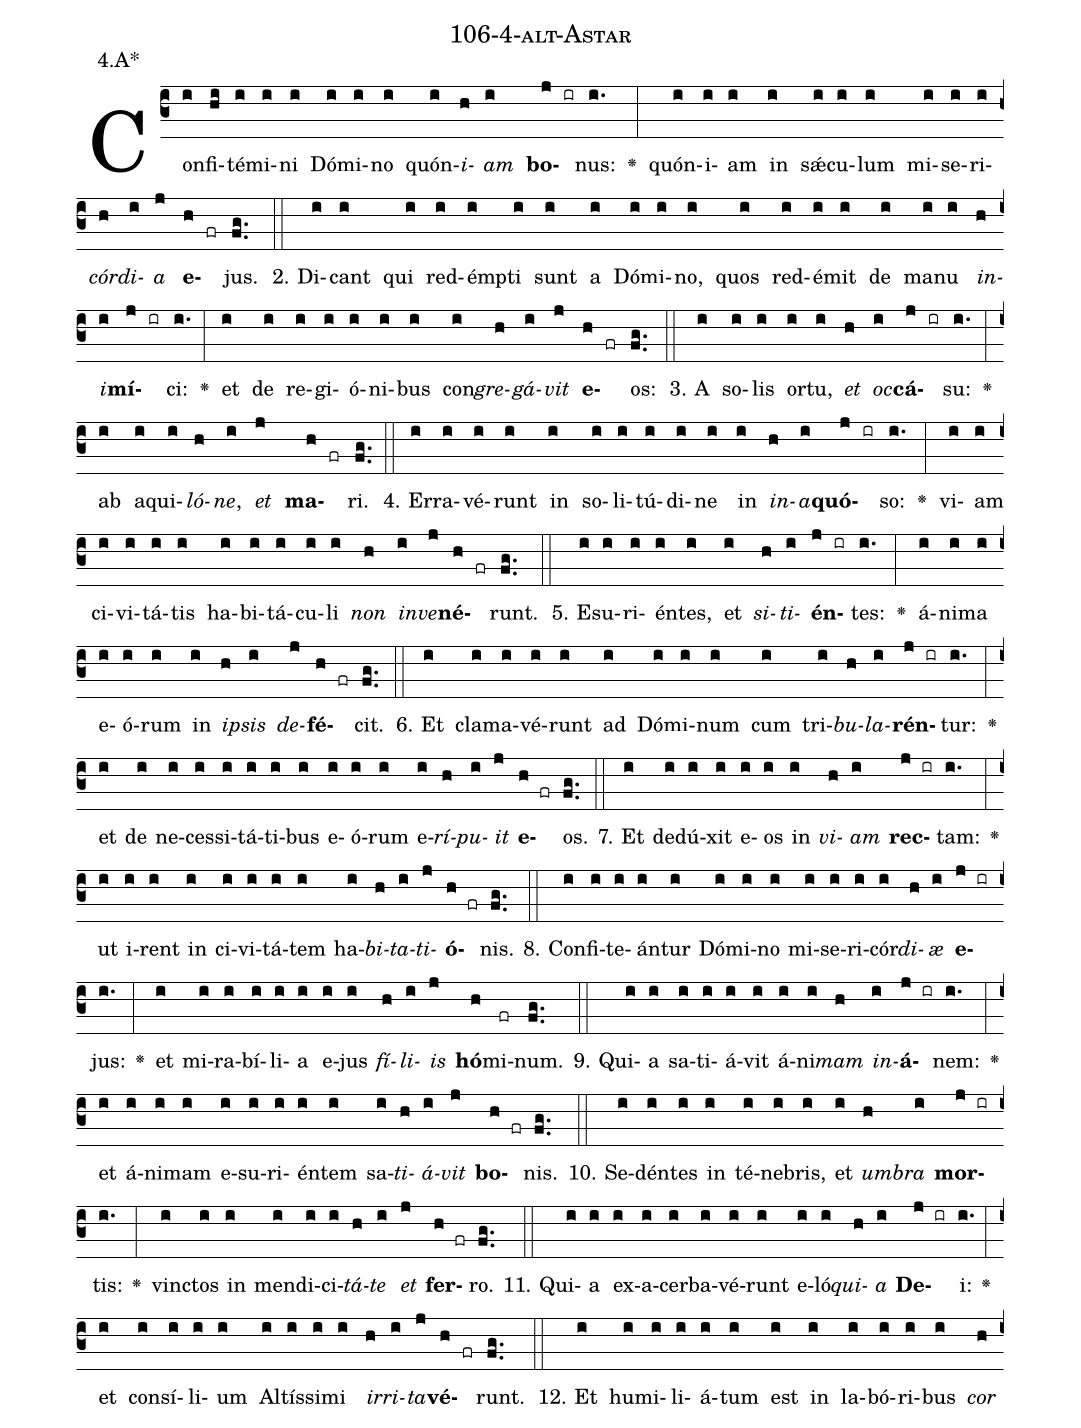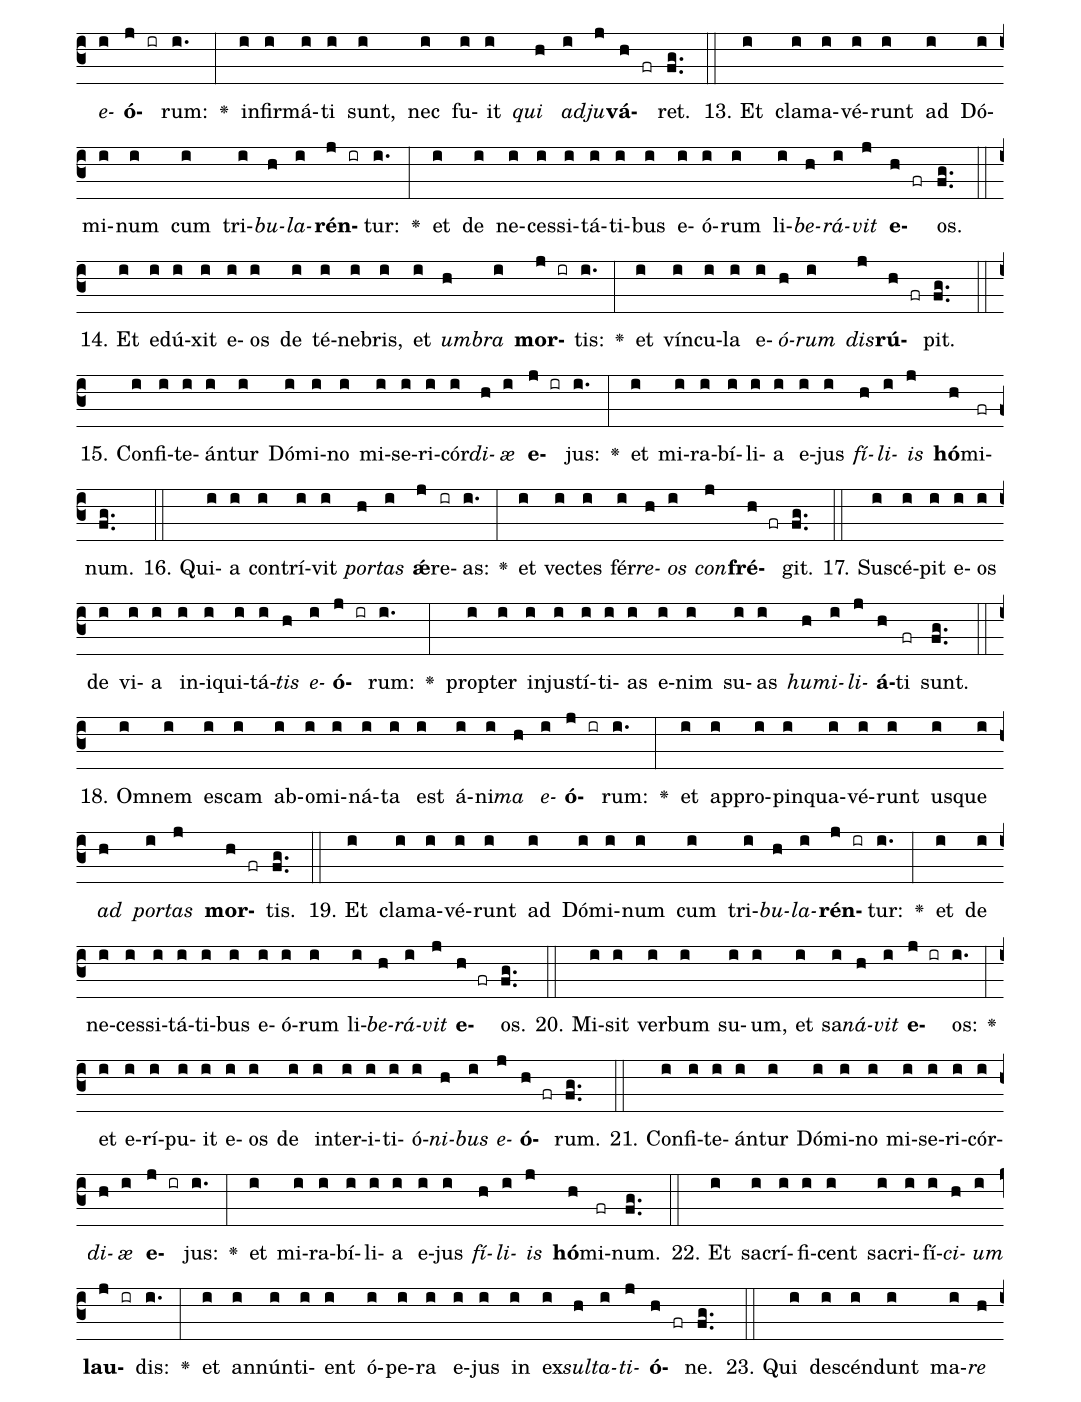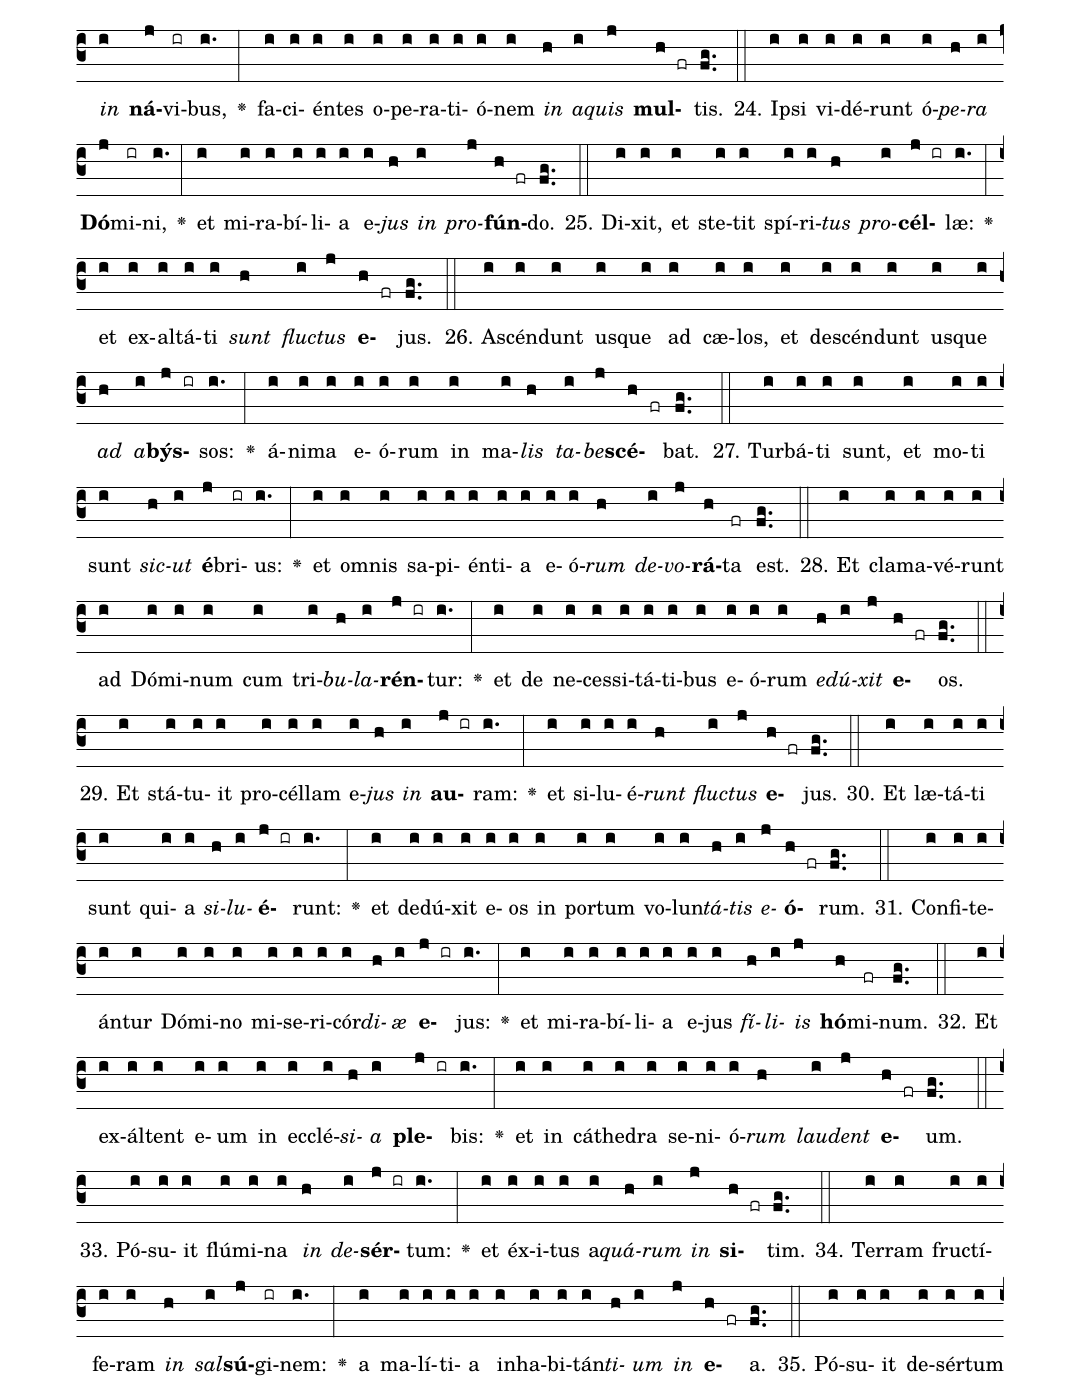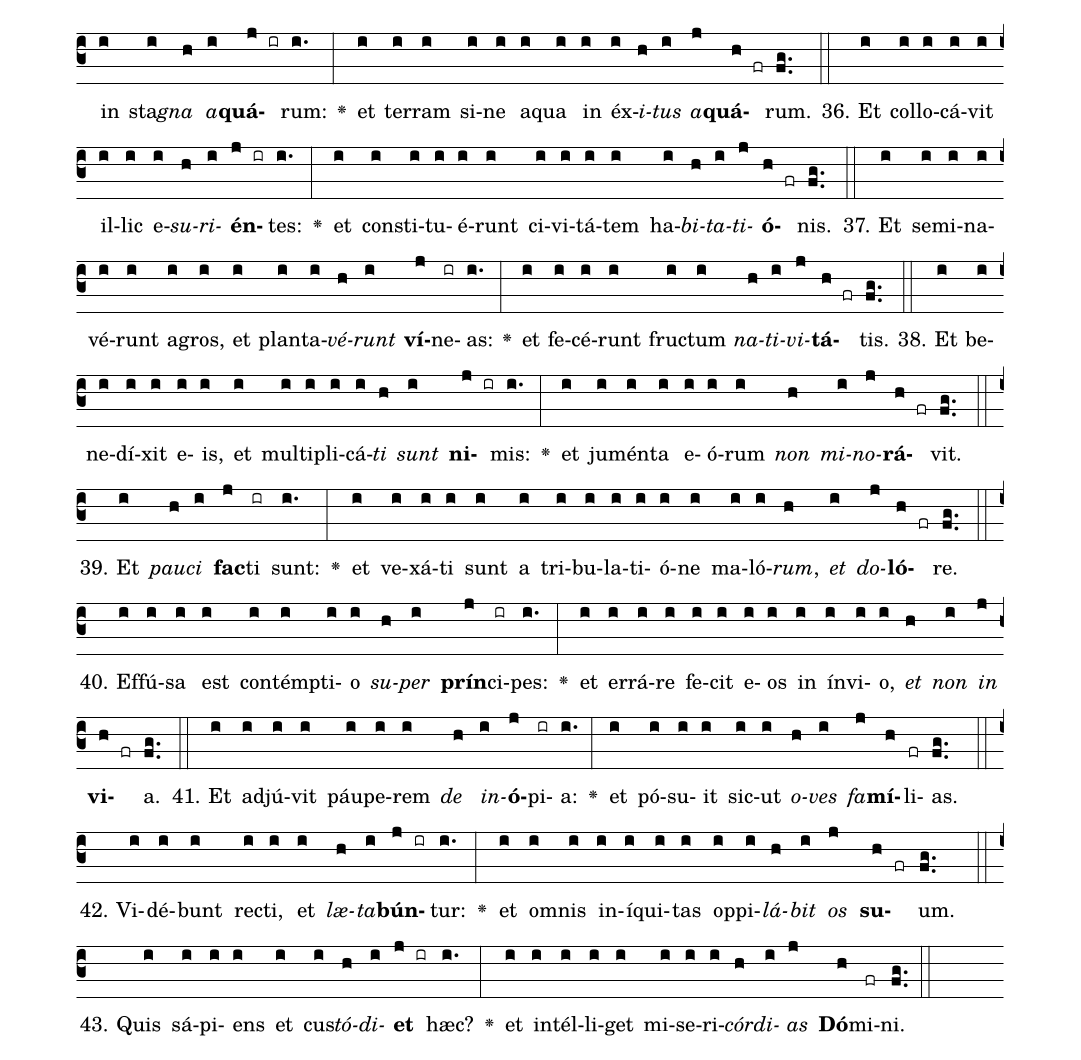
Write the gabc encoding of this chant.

name: 106-4-alt-Astar;
annotation: 4.A*;
%%
(c3)Con(i)fi(hi)té(i)mi(i)ni(i) Dó(i)mi(i)no(i) quón(i)<i>i</i>(h)<i>am</i>(i) <b>bo</b>(j ir)nus:(i.) <v>\greheightstar</v>(:) quón(i)i(i)am(i) in(i) sǽ(i)cu(i)lum(i) mi(i)se(i)ri(i)<i>cór</i>(h)<i>di</i>(i)<i>a</i>(j) <b>e</b>(h fr)jus.(fg..) (::)
2. Di(i)cant(i) qui(i) red(i)émp(i)ti(i) sunt(i) a(i) Dó(i)mi(i)no,(i) quos(i) red(i)é(i)mit(i) de(i) ma(i)nu(i) <i>in</i>(h)<i>i</i>(i)<b>mí</b>(j ir)ci:(i.) <v>\greheightstar</v>(:) et(i) de(i) re(i)gi(i)ó(i)ni(i)bus(i) con(i)<i>gre</i>(h)<i>gá</i>(i)<i>vit</i>(j) <b>e</b>(h fr)os:(fg..) (::)
3. A(i) so(i)lis(i) or(i)tu,(i) <i>et</i>(h) <i>oc</i>(i)<b>cá</b>(j ir)su:(i.) <v>\greheightstar</v>(:) ab(i) a(i)qui(i)<i>ló</i>(h)<i>ne</i>,(i) <i>et</i>(j) <b>ma</b>(h fr)ri.(fg..) (::)
4. Er(i)ra(i)vé(i)runt(i) in(i) so(i)li(i)tú(i)di(i)ne(i) in(i) <i>in</i>(h)<i>a</i>(i)<b>quó</b>(j ir)so:(i.) <v>\greheightstar</v>(:) vi(i)am(i) ci(i)vi(i)tá(i)tis(i) ha(i)bi(i)tá(i)cu(i)li(i) <i>non</i>(h) <i>in</i>(i)<i>ve</i>(j)<b>né</b>(h fr)runt.(fg..) (::)
5. E(i)su(i)ri(i)én(i)tes,(i) et(i) <i>si</i>(h)<i>ti</i>(i)<b>én</b>(j ir)tes:(i.) <v>\greheightstar</v>(:) á(i)ni(i)ma(i) e(i)ó(i)rum(i) in(i) <i>ip</i>(h)<i>sis</i>(i) <i>de</i>(j)<b>fé</b>(h fr)cit.(fg..) (::)
6. Et(i) cla(i)ma(i)vé(i)runt(i) ad(i) Dó(i)mi(i)num(i) cum(i) tri(i)<i>bu</i>(h)<i>la</i>(i)<b>rén</b>(j ir)tur:(i.) <v>\greheightstar</v>(:) et(i) de(i) ne(i)ces(i)si(i)tá(i)ti(i)bus(i) e(i)ó(i)rum(i) e(i)<i>rí</i>(h)<i>pu</i>(i)<i>it</i>(j) <b>e</b>(h fr)os.(fg..) (::)
7. Et(i) de(i)dú(i)xit(i) e(i)os(i) in(i) <i>vi</i>(h)<i>am</i>(i) <b>rec</b>(j ir)tam:(i.) <v>\greheightstar</v>(:) ut(i) i(i)rent(i) in(i) ci(i)vi(i)tá(i)tem(i) ha(i)<i>bi</i>(h)<i>ta</i>(i)<i>ti</i>(j)<b>ó</b>(h fr)nis.(fg..) (::)
8. Con(i)fi(i)te(i)án(i)tur(i) Dó(i)mi(i)no(i) mi(i)se(i)ri(i)cór(i)<i>di</i>(h)<i>æ</i>(i) <b>e</b>(j ir)jus:(i.) <v>\greheightstar</v>(:) et(i) mi(i)ra(i)bí(i)li(i)a(i) e(i)jus(i) <i>fí</i>(h)<i>li</i>(i)<i>is</i>(j) <b>hó</b>(h)mi(fr)num.(fg..) (::)
9. Qui(i)a(i) sa(i)ti(i)á(i)vit(i) á(i)ni(i)<i>mam</i>(h) <i>in</i>(i)<b>á</b>(j ir)nem:(i.) <v>\greheightstar</v>(:) et(i) á(i)ni(i)mam(i) e(i)su(i)ri(i)én(i)tem(i) sa(i)<i>ti</i>(h)<i>á</i>(i)<i>vit</i>(j) <b>bo</b>(h fr)nis.(fg..) (::)
10. Se(i)dén(i)tes(i) in(i) té(i)ne(i)bris,(i) et(i) <i>um</i>(h)<i>bra</i>(i) <b>mor</b>(j ir)tis:(i.) <v>\greheightstar</v>(:) vinc(i)tos(i) in(i) men(i)di(i)ci(i)<i>tá</i>(h)<i>te</i>(i) <i>et</i>(j) <b>fer</b>(h fr)ro.(fg..) (::)
11. Qui(i)a(i) ex(i)a(i)cer(i)ba(i)vé(i)runt(i) e(i)ló(i)<i>qui</i>(h)<i>a</i>(i) <b>De</b>(j ir)i:(i.) <v>\greheightstar</v>(:) et(i) con(i)sí(i)li(i)um(i) Al(i)tís(i)si(i)mi(i) <i>ir</i>(h)<i>ri</i>(i)<i>ta</i>(j)<b>vé</b>(h fr)runt.(fg..) (::)
12. Et(i) hu(i)mi(i)li(i)á(i)tum(i) est(i) in(i) la(i)bó(i)ri(i)bus(i) <i>cor</i>(h) <i>e</i>(i)<b>ó</b>(j ir)rum:(i.) <v>\greheightstar</v>(:) in(i)fir(i)má(i)ti(i) sunt,(i) nec(i) fu(i)it(i) <i>qui</i>(h) <i>ad</i>(i)<i>ju</i>(j)<b>vá</b>(h fr)ret.(fg..) (::)
13. Et(i) cla(i)ma(i)vé(i)runt(i) ad(i) Dó(i)mi(i)num(i) cum(i) tri(i)<i>bu</i>(h)<i>la</i>(i)<b>rén</b>(j ir)tur:(i.) <v>\greheightstar</v>(:) et(i) de(i) ne(i)ces(i)si(i)tá(i)ti(i)bus(i) e(i)ó(i)rum(i) li(i)<i>be</i>(h)<i>rá</i>(i)<i>vit</i>(j) <b>e</b>(h fr)os.(fg..) (::)
14. Et(i) e(i)dú(i)xit(i) e(i)os(i) de(i) té(i)ne(i)bris,(i) et(i) <i>um</i>(h)<i>bra</i>(i) <b>mor</b>(j ir)tis:(i.) <v>\greheightstar</v>(:) et(i) vín(i)cu(i)la(i) e(i)<i>ó</i>(h)<i>rum</i>(i) <i>dis</i>(j)<b>rú</b>(h fr)pit.(fg..) (::)
15. Con(i)fi(i)te(i)án(i)tur(i) Dó(i)mi(i)no(i) mi(i)se(i)ri(i)cór(i)<i>di</i>(h)<i>æ</i>(i) <b>e</b>(j ir)jus:(i.) <v>\greheightstar</v>(:) et(i) mi(i)ra(i)bí(i)li(i)a(i) e(i)jus(i) <i>fí</i>(h)<i>li</i>(i)<i>is</i>(j) <b>hó</b>(h)mi(fr)num.(fg..) (::)
16. Qui(i)a(i) con(i)trí(i)vit(i) <i>por</i>(h)<i>tas</i>(i) <b>ǽ</b>(j)re(ir)as:(i.) <v>\greheightstar</v>(:) et(i) vec(i)tes(i) fér(i)<i>re</i>(h)<i>os</i>(i) <i>con</i>(j)<b>fré</b>(h fr)git.(fg..) (::)
17. Su(i)scé(i)pit(i) e(i)os(i) de(i) vi(i)a(i) in(i)i(i)qui(i)tá(i)<i>tis</i>(h) <i>e</i>(i)<b>ó</b>(j ir)rum:(i.) <v>\greheightstar</v>(:) prop(i)ter(i) in(i)jus(i)tí(i)ti(i)as(i) e(i)nim(i) su(i)as(i) <i>hu</i>(h)<i>mi</i>(i)<i>li</i>(j)<b>á</b>(h)ti(fr) sunt.(fg..) (::)
18. Om(i)nem(i) es(i)cam(i) ab(i)o(i)mi(i)ná(i)ta(i) est(i) á(i)ni(i)<i>ma</i>(h) <i>e</i>(i)<b>ó</b>(j ir)rum:(i.) <v>\greheightstar</v>(:) et(i) ap(i)pro(i)pin(i)qua(i)vé(i)runt(i) us(i)que(i) <i>ad</i>(h) <i>por</i>(i)<i>tas</i>(j) <b>mor</b>(h fr)tis.(fg..) (::)
19. Et(i) cla(i)ma(i)vé(i)runt(i) ad(i) Dó(i)mi(i)num(i) cum(i) tri(i)<i>bu</i>(h)<i>la</i>(i)<b>rén</b>(j ir)tur:(i.) <v>\greheightstar</v>(:) et(i) de(i) ne(i)ces(i)si(i)tá(i)ti(i)bus(i) e(i)ó(i)rum(i) li(i)<i>be</i>(h)<i>rá</i>(i)<i>vit</i>(j) <b>e</b>(h fr)os.(fg..) (::)
20. Mi(i)sit(i) ver(i)bum(i) su(i)um,(i) et(i) sa(i)<i>ná</i>(h)<i>vit</i>(i) <b>e</b>(j ir)os:(i.) <v>\greheightstar</v>(:) et(i) e(i)rí(i)pu(i)it(i) e(i)os(i) de(i) in(i)ter(i)i(i)ti(i)ó(i)<i>ni</i>(h)<i>bus</i>(i) <i>e</i>(j)<b>ó</b>(h fr)rum.(fg..) (::)
21. Con(i)fi(i)te(i)án(i)tur(i) Dó(i)mi(i)no(i) mi(i)se(i)ri(i)cór(i)<i>di</i>(h)<i>æ</i>(i) <b>e</b>(j ir)jus:(i.) <v>\greheightstar</v>(:) et(i) mi(i)ra(i)bí(i)li(i)a(i) e(i)jus(i) <i>fí</i>(h)<i>li</i>(i)<i>is</i>(j) <b>hó</b>(h)mi(fr)num.(fg..) (::)
22. Et(i) sa(i)crí(i)fi(i)cent(i) sa(i)cri(i)fí(i)<i>ci</i>(h)<i>um</i>(i) <b>lau</b>(j ir)dis:(i.) <v>\greheightstar</v>(:) et(i) an(i)nún(i)ti(i)ent(i) ó(i)pe(i)ra(i) e(i)jus(i) in(i) ex(i)<i>sul</i>(h)<i>ta</i>(i)<i>ti</i>(j)<b>ó</b>(h fr)ne.(fg..) (::)
23. Qui(i) de(i)scén(i)dunt(i) ma(i)<i>re</i>(h) <i>in</i>(i) <b>ná</b>(j)vi(ir)bus,(i.) <v>\greheightstar</v>(:) fa(i)ci(i)én(i)tes(i) o(i)pe(i)ra(i)ti(i)ó(i)nem(i) <i>in</i>(h) <i>a</i>(i)<i>quis</i>(j) <b>mul</b>(h fr)tis.(fg..) (::)
24. Ip(i)si(i) vi(i)dé(i)runt(i) ó(i)<i>pe</i>(h)<i>ra</i>(i) <b>Dó</b>(j)mi(ir)ni,(i.) <v>\greheightstar</v>(:) et(i) mi(i)ra(i)bí(i)li(i)a(i) e(i)<i>jus</i>(h) <i>in</i>(i) <i>pro</i>(j)<b>fún</b>(h fr)do.(fg..) (::)
25. Di(i)xit,(i) et(i) ste(i)tit(i) spí(i)ri(i)<i>tus</i>(h) <i>pro</i>(i)<b>cél</b>(j ir)læ:(i.) <v>\greheightstar</v>(:) et(i) ex(i)al(i)tá(i)ti(i) <i>sunt</i>(h) <i>fluc</i>(i)<i>tus</i>(j) <b>e</b>(h fr)jus.(fg..) (::)
26. A(i)scén(i)dunt(i) us(i)que(i) ad(i) cæ(i)los,(i) et(i) de(i)scén(i)dunt(i) us(i)que(i) <i>ad</i>(h) <i>a</i>(i)<b>býs</b>(j ir)sos:(i.) <v>\greheightstar</v>(:) á(i)ni(i)ma(i) e(i)ó(i)rum(i) in(i) ma(i)<i>lis</i>(h) <i>ta</i>(i)<i>be</i>(j)<b>scé</b>(h fr)bat.(fg..) (::)
27. Tur(i)bá(i)ti(i) sunt,(i) et(i) mo(i)ti(i) sunt(i) <i>sic</i>(h)<i>ut</i>(i) <b>é</b>(j)bri(ir)us:(i.) <v>\greheightstar</v>(:) et(i) om(i)nis(i) sa(i)pi(i)én(i)ti(i)a(i) e(i)ó(i)<i>rum</i>(h) <i>de</i>(i)<i>vo</i>(j)<b>rá</b>(h)ta(fr) est.(fg..) (::)
28. Et(i) cla(i)ma(i)vé(i)runt(i) ad(i) Dó(i)mi(i)num(i) cum(i) tri(i)<i>bu</i>(h)<i>la</i>(i)<b>rén</b>(j ir)tur:(i.) <v>\greheightstar</v>(:) et(i) de(i) ne(i)ces(i)si(i)tá(i)ti(i)bus(i) e(i)ó(i)rum(i) <i>e</i>(h)<i>dú</i>(i)<i>xit</i>(j) <b>e</b>(h fr)os.(fg..) (::)
29. Et(i) stá(i)tu(i)it(i) pro(i)cél(i)lam(i) e(i)<i>jus</i>(h) <i>in</i>(i) <b>au</b>(j ir)ram:(i.) <v>\greheightstar</v>(:) et(i) si(i)lu(i)é(i)<i>runt</i>(h) <i>fluc</i>(i)<i>tus</i>(j) <b>e</b>(h fr)jus.(fg..) (::)
30. Et(i) læ(i)tá(i)ti(i) sunt(i) qui(i)a(i) <i>si</i>(h)<i>lu</i>(i)<b>é</b>(j ir)runt:(i.) <v>\greheightstar</v>(:) et(i) de(i)dú(i)xit(i) e(i)os(i) in(i) por(i)tum(i) vo(i)lun(i)<i>tá</i>(h)<i>tis</i>(i) <i>e</i>(j)<b>ó</b>(h fr)rum.(fg..) (::)
31. Con(i)fi(i)te(i)án(i)tur(i) Dó(i)mi(i)no(i) mi(i)se(i)ri(i)cór(i)<i>di</i>(h)<i>æ</i>(i) <b>e</b>(j ir)jus:(i.) <v>\greheightstar</v>(:) et(i) mi(i)ra(i)bí(i)li(i)a(i) e(i)jus(i) <i>fí</i>(h)<i>li</i>(i)<i>is</i>(j) <b>hó</b>(h)mi(fr)num.(fg..) (::)
32. Et(i) ex(i)ál(i)tent(i) e(i)um(i) in(i) ec(i)clé(i)<i>si</i>(h)<i>a</i>(i) <b>ple</b>(j ir)bis:(i.) <v>\greheightstar</v>(:) et(i) in(i) cá(i)the(i)dra(i) se(i)ni(i)ó(i)<i>rum</i>(h) <i>lau</i>(i)<i>dent</i>(j) <b>e</b>(h fr)um.(fg..) (::)
33. Pó(i)su(i)it(i) flú(i)mi(i)na(i) <i>in</i>(h) <i>de</i>(i)<b>sér</b>(j ir)tum:(i.) <v>\greheightstar</v>(:) et(i) éx(i)i(i)tus(i) a(i)<i>quá</i>(h)<i>rum</i>(i) <i>in</i>(j) <b>si</b>(h fr)tim.(fg..) (::)
34. Ter(i)ram(i) fruc(i)tí(i)fe(i)ram(i) <i>in</i>(h) <i>sal</i>(i)<b>sú</b>(j)gi(ir)nem:(i.) <v>\greheightstar</v>(:) a(i) ma(i)lí(i)ti(i)a(i) in(i)ha(i)bi(i)tán(i)<i>ti</i>(h)<i>um</i>(i) <i>in</i>(j) <b>e</b>(h fr)a.(fg..) (::)
35. Pó(i)su(i)it(i) de(i)sér(i)tum(i) in(i) sta(i)<i>gna</i>(h) <i>a</i>(i)<b>quá</b>(j ir)rum:(i.) <v>\greheightstar</v>(:) et(i) ter(i)ram(i) si(i)ne(i) a(i)qua(i) in(i) éx(i)<i>i</i>(h)<i>tus</i>(i) <i>a</i>(j)<b>quá</b>(h fr)rum.(fg..) (::)
36. Et(i) col(i)lo(i)cá(i)vit(i) il(i)lic(i) e(i)<i>su</i>(h)<i>ri</i>(i)<b>én</b>(j ir)tes:(i.) <v>\greheightstar</v>(:) et(i) con(i)sti(i)tu(i)é(i)runt(i) ci(i)vi(i)tá(i)tem(i) ha(i)<i>bi</i>(h)<i>ta</i>(i)<i>ti</i>(j)<b>ó</b>(h fr)nis.(fg..) (::)
37. Et(i) se(i)mi(i)na(i)vé(i)runt(i) a(i)gros,(i) et(i) plan(i)ta(i)<i>vé</i>(h)<i>runt</i>(i) <b>ví</b>(j)ne(ir)as:(i.) <v>\greheightstar</v>(:) et(i) fe(i)cé(i)runt(i) fruc(i)tum(i) <i>na</i>(h)<i>ti</i>(i)<i>vi</i>(j)<b>tá</b>(h fr)tis.(fg..) (::)
38. Et(i) be(i)ne(i)dí(i)xit(i) e(i)is,(i) et(i) mul(i)ti(i)pli(i)cá(i)<i>ti</i>(h) <i>sunt</i>(i) <b>ni</b>(j ir)mis:(i.) <v>\greheightstar</v>(:) et(i) ju(i)mén(i)ta(i) e(i)ó(i)rum(i) <i>non</i>(h) <i>mi</i>(i)<i>no</i>(j)<b>rá</b>(h fr)vit.(fg..) (::)
39. Et(i) <i>pau</i>(h)<i>ci</i>(i) <b>fac</b>(j)ti(ir) sunt:(i.) <v>\greheightstar</v>(:) et(i) ve(i)xá(i)ti(i) sunt(i) a(i) tri(i)bu(i)la(i)ti(i)ó(i)ne(i) ma(i)ló(i)<i>rum</i>,(h) <i>et</i>(i) <i>do</i>(j)<b>ló</b>(h fr)re.(fg..) (::)
40. Ef(i)fú(i)sa(i) est(i) con(i)témp(i)ti(i)o(i) <i>su</i>(h)<i>per</i>(i) <b>prín</b>(j)ci(ir)pes:(i.) <v>\greheightstar</v>(:) et(i) er(i)rá(i)re(i) fe(i)cit(i) e(i)os(i) in(i) ín(i)vi(i)o,(i) <i>et</i>(h) <i>non</i>(i) <i>in</i>(j) <b>vi</b>(h fr)a.(fg..) (::)
41. Et(i) ad(i)jú(i)vit(i) páu(i)pe(i)rem(i) <i>de</i>(h) <i>in</i>(i)<b>ó</b>(j)pi(ir)a:(i.) <v>\greheightstar</v>(:) et(i) pó(i)su(i)it(i) sic(i)ut(i) <i>o</i>(h)<i>ves</i>(i) <i>fa</i>(j)<b>mí</b>(h)li(fr)as.(fg..) (::)
42. Vi(i)dé(i)bunt(i) rec(i)ti,(i) et(i) <i>læ</i>(h)<i>ta</i>(i)<b>bún</b>(j ir)tur:(i.) <v>\greheightstar</v>(:) et(i) om(i)nis(i) in(i)í(i)qui(i)tas(i) op(i)pi(i)<i>lá</i>(h)<i>bit</i>(i) <i>os</i>(j) <b>su</b>(h fr)um.(fg..) (::)
43. Quis(i) sá(i)pi(i)ens(i) et(i) cus(i)<i>tó</i>(h)<i>di</i>(i)<b>et</b>(j ir) hæc?(i.) <v>\greheightstar</v>(:) et(i) in(i)tél(i)li(i)get(i) mi(i)se(i)ri(i)<i>cór</i>(h)<i>di</i>(i)<i>as</i>(j) <b>Dó</b>(h)mi(fr)ni.(fg..) (::)
